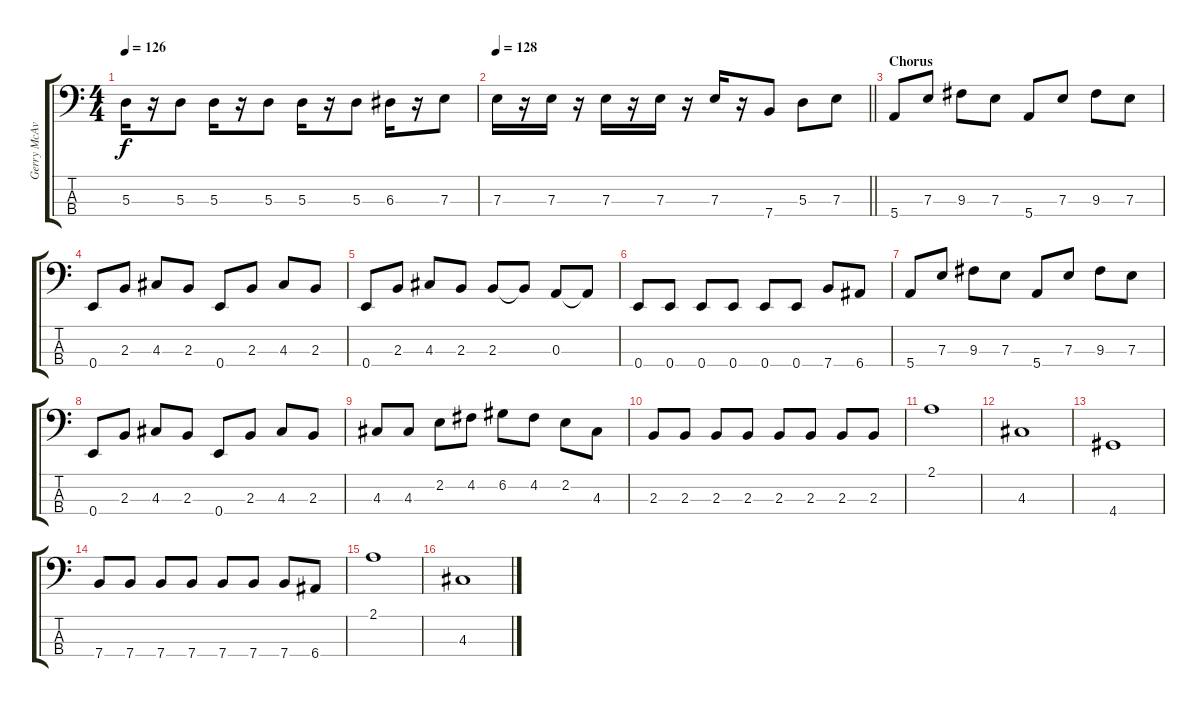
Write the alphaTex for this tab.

\track ("Gerry McAvoy" "Gerry McAv") {instrument electricbasspick}
\staff {score tabs}
\tuning (G2 D2 A1 E1) {hide}
\ts (4 4)
\tempo 126
\clef f4
\ks c
5.3.16{dy f} r.16 5.3.8 5.3.16 r.16 5.3.8 5.3.16 r.16 5.3.8 6.3.16 r.16 7.3.8 |
\tempo 128
\barLineRight lightlight
7.3.16 r.16 7.3.16 r.16 7.3.16 r.16 7.3.16 r.16 7.3.16 r.16 7.4.8 5.3.8 7.3.8 |
\section ("" "Chorus")
5.4.8 7.3.8 9.3.8 7.3.8 5.4.8 7.3.8 9.3.8 7.3.8 |
0.4.8 2.3.8 4.3.8 2.3.8 0.4.8 2.3.8 4.3.8 2.3.8 |
0.4.8 2.3.8 4.3.8 2.3.8 2.3.8 2.3{t}.8 0.3.8 0.3{t}.8 |
0.4.8 0.4.8 0.4.8 0.4.8 0.4.8 0.4.8 7.4.8 6.4.8 |
5.4.8 7.3.8 9.3.8 7.3.8 5.4.8 7.3.8 9.3.8 7.3.8 |
0.4.8 2.3.8 4.3.8 2.3.8 0.4.8 2.3.8 4.3.8 2.3.8 |
4.3.8 4.3.8 2.2.8 4.2.8 6.2.8 4.2.8 2.2.8 4.3.8 |
2.3.8 2.3.8 2.3.8 2.3.8 2.3.8 2.3.8 2.3.8 2.3.8 |
2.1.1 |
4.3.1 |
4.4.1 |
7.4.8 7.4.8 7.4.8 7.4.8 7.4.8 7.4.8 7.4.8 6.4.8 |
2.1.1 |
4.3.1
